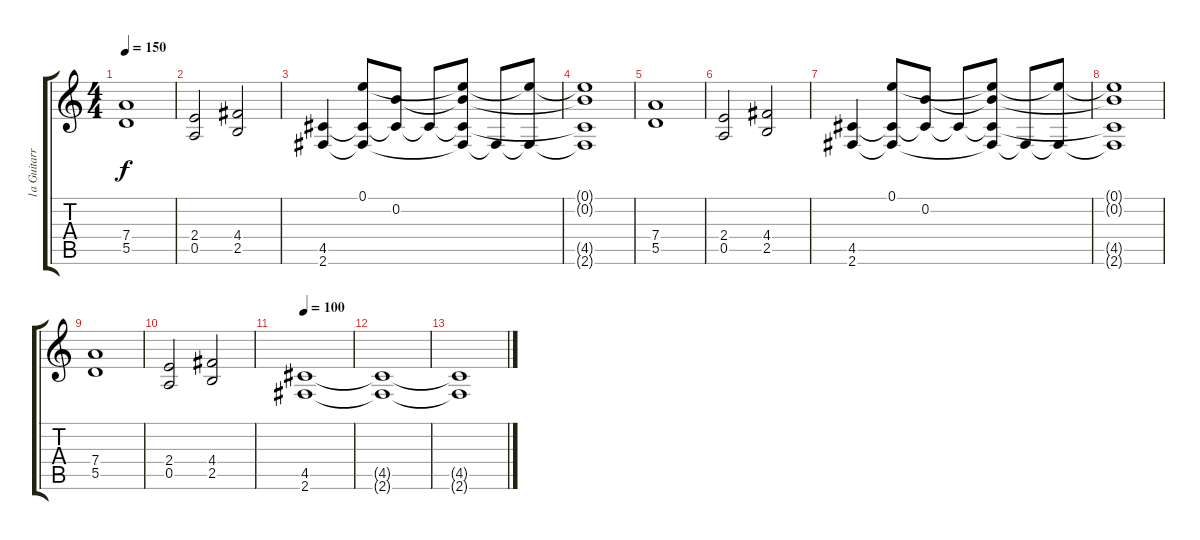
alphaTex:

\track ("1a Guitarra" "1a Guitarr") {instrument distortionguitar}
\staff {score tabs}
\tuning (E4 B3 G3 D3 A2 E2) {hide}
\ts (4 4)
\tempo 150
\clef g2
\ks c
(7.4 5.5).1{dy f} |
(2.4 0.5).2 (4.4 2.5).2 |
(4.5 2.6).4 (0.1 4.5{t} 2.6{t}).8 (0.2 4.5{t}).8 4.5{t}.8 (0.1{t} 0.2{t} 4.5{t} 2.6{t}).8 2.6{t}.8 (0.1{t} 2.6{t}).8 |
(0.1{t} 0.2{t} 4.5{t} 2.6{t}).1 |
(7.4 5.5).1 |
(2.4 0.5).2 (4.4 2.5).2 |
(4.5 2.6).4 (0.1 4.5{t} 2.6{t}).8 (0.2 4.5{t}).8 4.5{t}.8 (0.1{t} 0.2{t} 4.5{t} 2.6{t}).8 2.6{t}.8 (0.1{t} 2.6{t}).8 |
(0.1{t} 0.2{t} 4.5{t} 2.6{t}).1 |
(7.4 5.5).1 |
(2.4 0.5).2 (4.4 2.5).2 |
\tempo 100
(4.5 2.6).1 |
(4.5{t} 2.6{t}).1{volume 4} |
(4.5{t} 2.6{t}).1
